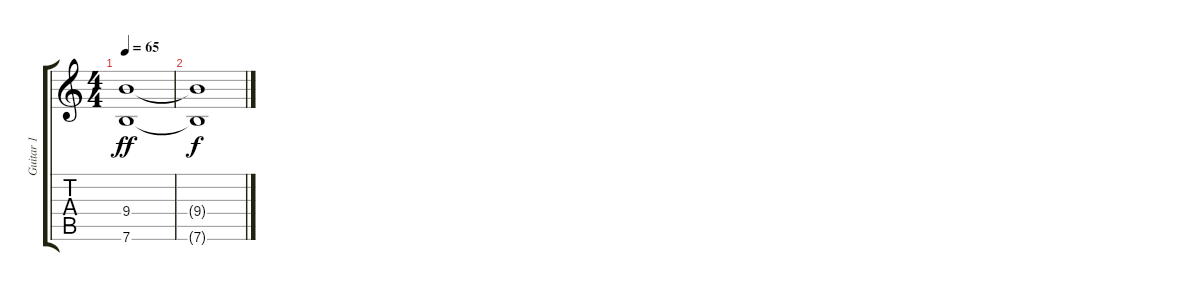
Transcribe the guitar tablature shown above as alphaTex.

\track ("Guitar 1" "Guitar 1") {instrument overdrivenguitar}
\staff {score tabs}
\tuning (E4 B3 G3 D3 A2 E2) {hide}
\ts (4 4)
\tempo 65
\clef g2
\ks c
(9.4 7.6).1{dy ff} |
(9.4{t} 7.6{t}).1{dy f}
